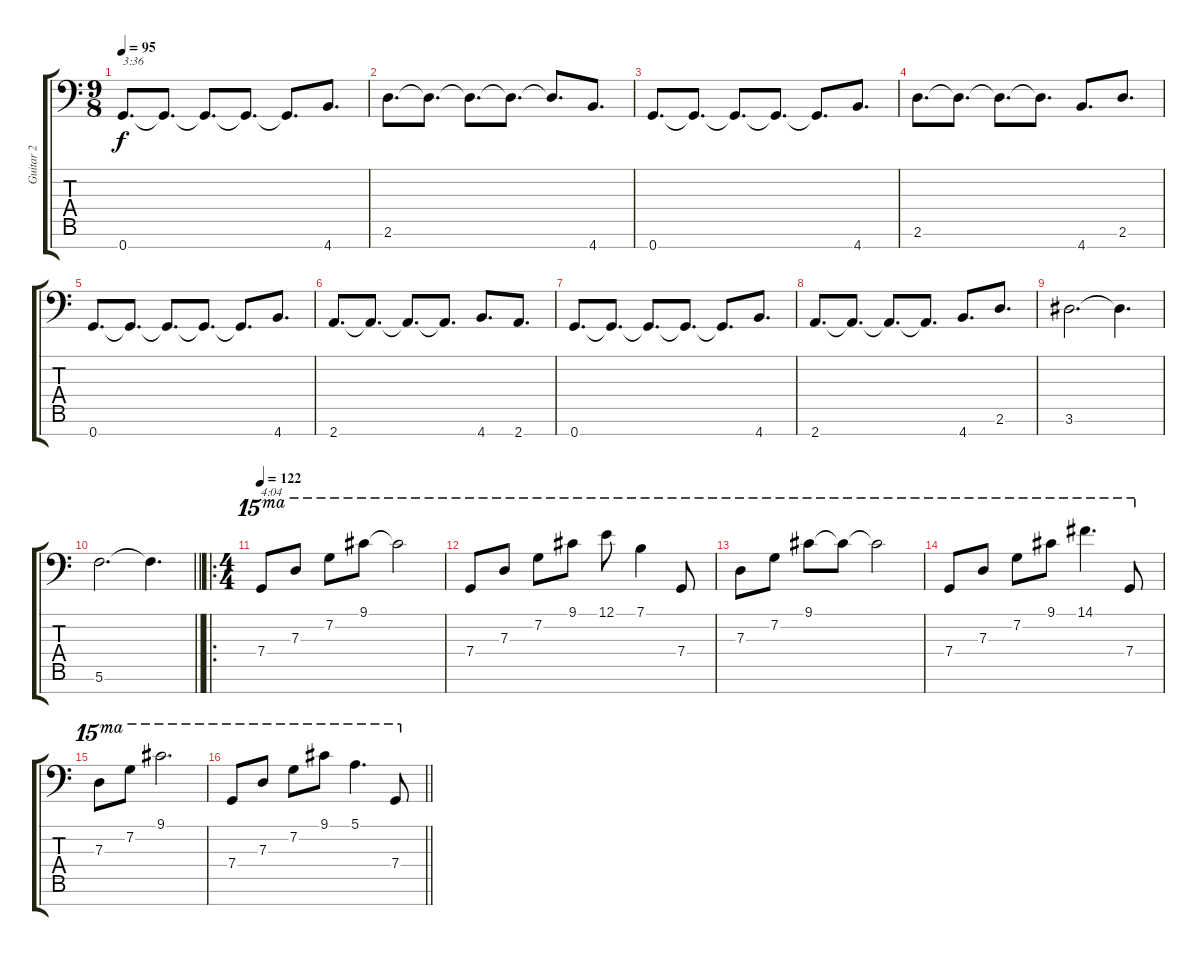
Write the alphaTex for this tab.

\track ("Guitar 2" "Guitar 2") {instrument distortionguitar}
\staff {score tabs}
\tuning (E4 C4 G3 C3 G2 C2 G1) {hide}
\ts (9 8)
\tempo 95
\clef f4
\ks c
0.7.8{d txt "3:36" dy f} 0.7{t}.8{d} 0.7{t}.8{d} 0.7{t}.8{d} 0.7{t}.8{d} 4.7.8{d} |
2.6.8{d} 2.6{t}.8{d} 2.6{t}.8{d} 2.6{t}.8{d} 2.6{t}.8{d} 4.7.8{d} |
0.7.8{d} 0.7{t}.8{d} 0.7{t}.8{d} 0.7{t}.8{d} 0.7{t}.8{d} 4.7.8{d} |
2.6.8{d} 2.6{t}.8{d} 2.6{t}.8{d} 2.6{t}.8{d} 4.7.8{d} 2.6.8{d} |
0.7.8{d} 0.7{t}.8{d} 0.7{t}.8{d} 0.7{t}.8{d} 0.7{t}.8{d} 4.7.8{d} |
2.7.8{d} 2.7{t}.8{d} 2.7{t}.8{d} 2.7{t}.8{d} 4.7.8{d} 2.7.8{d} |
0.7.8{d} 0.7{t}.8{d} 0.7{t}.8{d} 0.7{t}.8{d} 0.7{t}.8{d} 4.7.8{d} |
2.7.8{d} 2.7{t}.8{d} 2.7{t}.8{d} 2.7{t}.8{d} 4.7.8{d} 2.6.8{d} |
3.6.2{d} 3.6{t}.4{d} |
\barLineRight lightlight
5.6.2{d} 5.6{t}.4{d} |
\ro
\ts (4 4)
\tempo 122
7.4.8{ot 15ma txt "4:04"} 7.3.8{ot 15ma} 7.2.8{ot 15ma} 9.1.8{ot 15ma} 9.1{t}.2{ot 15ma} |
7.4.8{ot 15ma} 7.3.8{ot 15ma} 7.2.8{ot 15ma} 9.1.8{ot 15ma} 12.1.8{ot 15ma} 7.1.4{ot 15ma} 7.4.8{ot 15ma} |
7.3.8{ot 15ma} 7.2.8{ot 15ma} 9.1.8{ot 15ma} 9.1{t}.8{ot 15ma} 9.1{t}.2{ot 15ma} |
7.4.8{ot 15ma} 7.3.8{ot 15ma} 7.2.8{ot 15ma} 9.1.8{ot 15ma} 14.1.4{d ot 15ma} 7.4.8{ot 15ma} |
7.3.8{ot 15ma} 7.2.8{ot 15ma} 9.1.2{d ot 15ma} |
\barLineRight lightlight
7.4.8{ot 15ma} 7.3.8{ot 15ma} 7.2.8{ot 15ma} 9.1.8{ot 15ma} 5.1.4{d ot 15ma} 7.4.8{ot 15ma}
